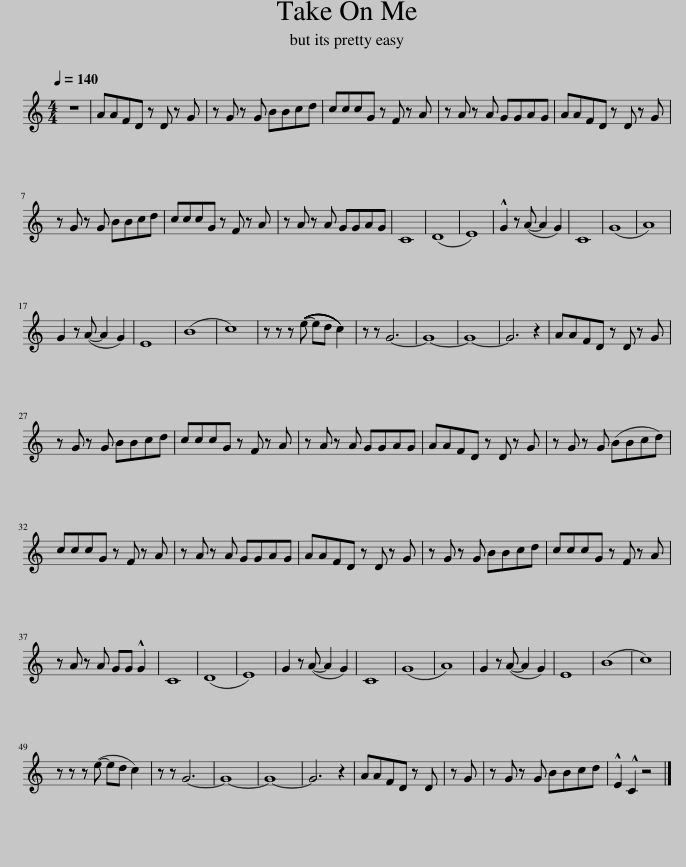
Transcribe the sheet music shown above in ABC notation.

X:1
L:1/8
Q:1/4=140
M:4/4
I:linebreak $
K:none
V:1 treble transpose=-2
V:1
[K:C] z8 | AAFD z D z G | z G z G BBcd | cccG z F z A | z A z A GGAG | %5
 AAFD z D z G |$ z G z G BBcd | cccG z F z A | z A z A GGAG | C8 | %10
 (D8 | E8) | !^!G2 z (A- A2 G2) | C8 | (G8 | %15
 A8) |$ G2 z (A- A2 G2) | E8 | (B8 | c8) | %20
 z z z ((((((e- ed c2)))))) | z z G6- | G8- | G8- | G6 z2 | %25
 AAFD z D z G |$ z G z G BBcd | cccG z F z A | z A z A GGAG | AAFD z D z G | %30
 z G z G (BBcd) |$ cccG z F z A | z A z A GGAG | AAFD z D z G | z G z G BBcd | %35
 cccG z F z A |$ z A z A GG !^!G2 | C8 | (D8 | E8) | %40
 G2 z (A- A2 G2) | C8 | (G8 | A8) | G2 z (A- A2 G2) | %45
 E8 | (B8 | c8) |$ z z z (e- ed c2) | z z G6- | %50
 G8- | G8- | G6 z2 | AAFD z D | z G | %55
 z G z G BBcd | !^!E2 !^!C2 z4 |] %57
